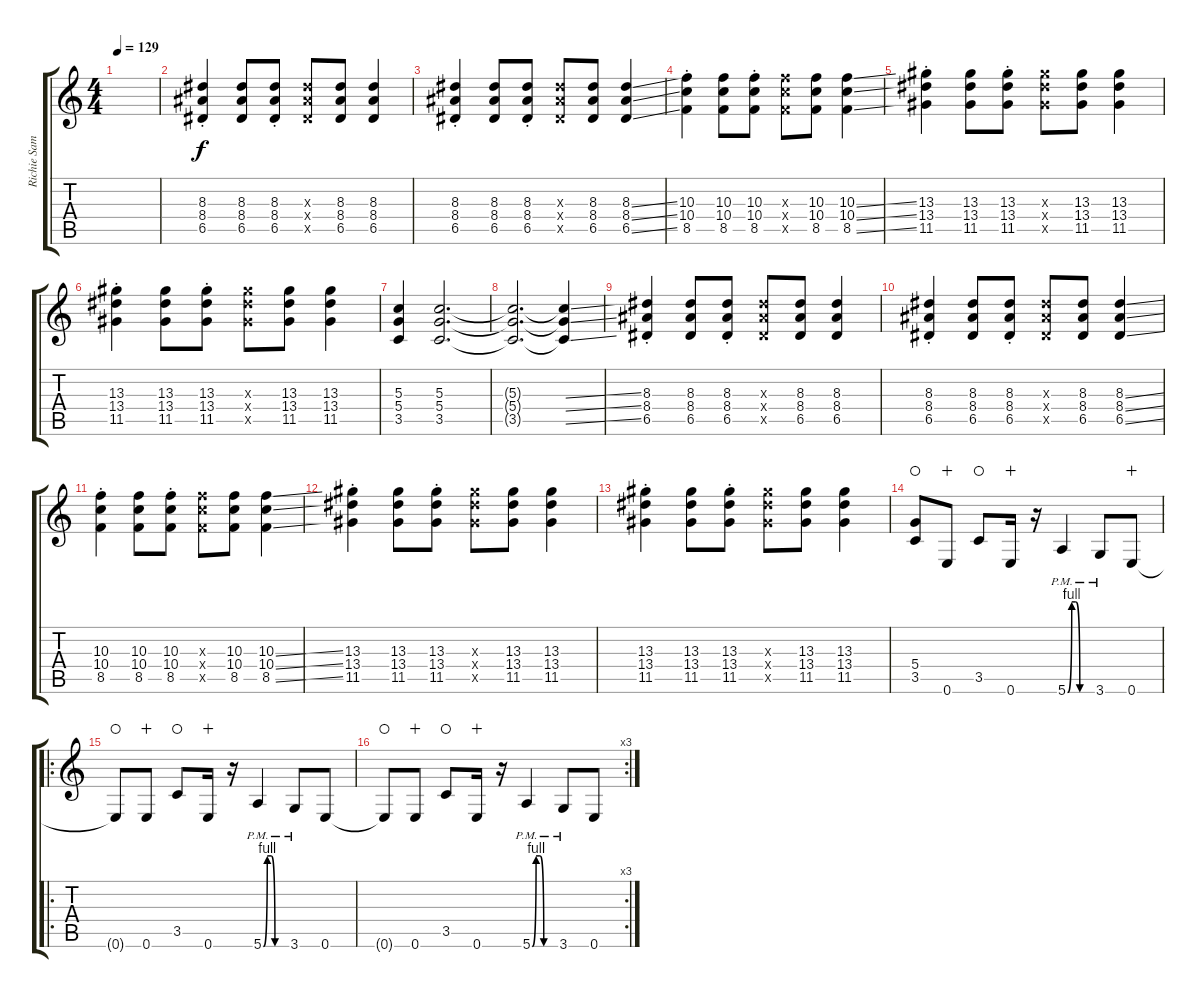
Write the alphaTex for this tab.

\track ("Richie Sambora 1" "Richie Sam") {instrument distortionguitar}
\staff {score tabs}
\tuning (E4 B3 G3 D3 A2 E2) {hide}
\ts (4 4)
\tempo 129
\clef g2
\ks c
|
(8.3{st} 8.4{st} 6.5{st}).4{dy f} (8.3 8.4 6.5).8 (8.3{st} 8.4{st} 6.5{st}).8 (8.3{x} 8.4{x} 6.5{x}).8 (8.3 8.4 6.5).8 (8.3 8.4 6.5).4 |
(8.3{st} 8.4{st} 6.5{st}).4 (8.3 8.4 6.5).8 (8.3{st} 8.4{st} 6.5{st}).8 (8.3{x} 8.4{x} 6.5{x}).8 (8.3 8.4 6.5).8 (8.3{ss} 8.4{ss} 6.5{ss}).4 |
(10.3{st} 10.4{st} 8.5{st}).4 (10.3 10.4 8.5).8 (10.3{st} 10.4{st} 8.5{st}).8 (10.3{x} 10.4{x} 8.5{x}).8 (10.3 10.4 8.5).8 (10.3{ss} 10.4{ss} 8.5{ss}).4 |
(13.3{st} 13.4{st} 11.5{st}).4 (13.3 13.4 11.5).8 (13.3{st} 13.4{st} 11.5{st}).8 (13.3{x} 13.4{x} 11.5{x}).8 (13.3 13.4 11.5).8 (13.3 13.4 11.5).4 |
(13.3{st} 13.4{st} 11.5{st}).4 (13.3 13.4 11.5).8 (13.3{st} 13.4{st} 11.5{st}).8 (13.3{x} 13.4{x} 11.5{x}).8 (13.3 13.4 11.5).8 (13.3 13.4 11.5).4 |
(5.3 5.4 3.5).4 (5.3 5.4 3.5).2{d} |
(5.3{t} 5.4{t} 3.5{t}).2{d} (5.3{ss t} 5.4{ss t} 3.5{ss t}).4 |
(8.3{st} 8.4{st} 6.5{st}).4 (8.3 8.4 6.5).8 (8.3{st} 8.4{st} 6.5{st}).8 (8.3{x} 8.4{x} 6.5{x}).8 (8.3 8.4 6.5).8 (8.3 8.4 6.5).4 |
(8.3{st} 8.4{st} 6.5{st}).4 (8.3 8.4 6.5).8 (8.3{st} 8.4{st} 6.5{st}).8 (8.3{x} 8.4{x} 6.5{x}).8 (8.3 8.4 6.5).8 (8.3{ss} 8.4{ss} 6.5{ss}).4 |
(10.3{st} 10.4{st} 8.5{st}).4 (10.3 10.4 8.5).8 (10.3{st} 10.4{st} 8.5{st}).8 (10.3{x} 10.4{x} 8.5{x}).8 (10.3 10.4 8.5).8 (10.3{ss} 10.4{ss} 8.5{ss}).4 |
(13.3{st} 13.4{st} 11.5{st}).4 (13.3 13.4 11.5).8 (13.3{st} 13.4{st} 11.5{st}).8 (13.3{x} 13.4{x} 11.5{x}).8 (13.3 13.4 11.5).8 (13.3 13.4 11.5).4 |
(13.3{st} 13.4{st} 11.5{st}).4 (13.3 13.4 11.5).8 (13.3{st} 13.4{st} 11.5{st}).8 (13.3{x} 13.4{x} 11.5{x}).8 (13.3 13.4 11.5).8 (13.3 13.4 11.5).4 |
(5.4 3.5).8{waho} 0.6.8{wahc} 3.5.8{waho} 0.6.16{wahc} r.16 5.6{be (custom 0 0 10 4 20 4 30 0 60 0) pm}.4 3.6{pm}.8 0.6.8{wahc} |
\ro
0.6{t}.8{waho} 0.6.8{wahc} 3.5.8{waho} 0.6.16{wahc} r.16 5.6{be (custom 0 0 10 4 20 4 30 0 60 0) pm}.4 3.6{pm}.8 0.6.8 |
\rc 3
0.6{t}.8{waho} 0.6.8{wahc} 3.5.8{waho} 0.6.16{wahc} r.16 5.6{be (custom 0 0 10 4 20 4 30 0 60 0) pm}.4 3.6{pm}.8 0.6.8
